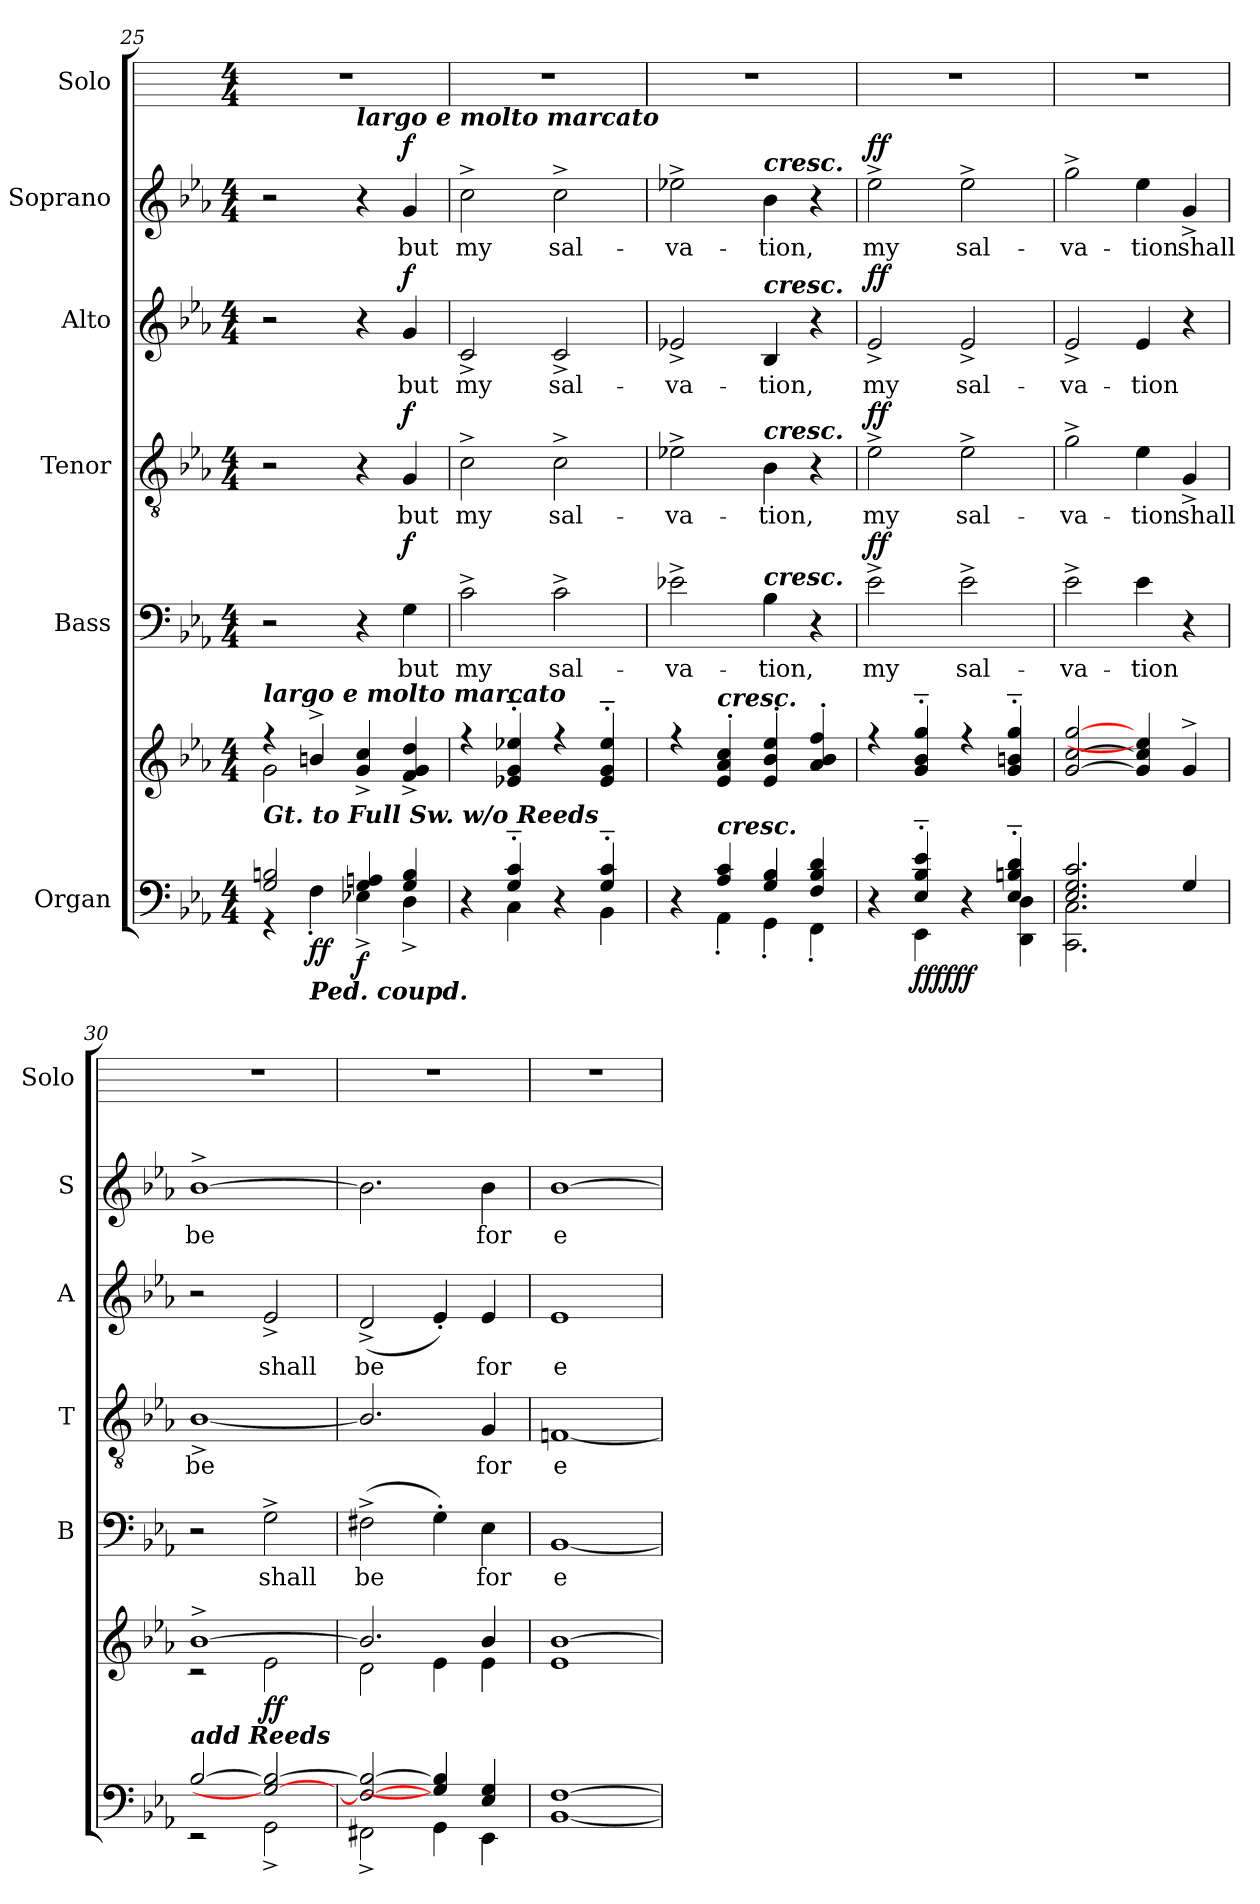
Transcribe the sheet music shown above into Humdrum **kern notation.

**kern	**kern	**dynam	**kern	**text	**dynam	**kern	**text	**dynam	**kern	**text	**dynam	**kern	**text	**dynam	**kern
*part6	*part6	*part6	*part5	*part5	*part5	*part4	*part4	*part4	*part3	*part3	*part3	*part2	*part2	*part2	*part1
*staff7	*staff6	*staff6/7	*staff5	*staff5	*staff5	*staff4	*staff4	*staff4	*staff3	*staff3	*staff3	*staff2	*staff2	*staff2	*staff1
*I"Organ	*	*	*I"Bass	*	*	*I"Tenor	*	*	*I"Alto	*	*	*I"Soprano	*	*	*I"Solo
*	*	*	*I'B	*	*	*I'T	*	*	*I'A	*	*	*I'S	*	*	*I'Solo
!!LO:LB:g=z
*clefF4	*clefG2	*	*clefF4	*	*	*clefGv2	*	*	*clefG2	*	*	*clefG2	*	*	*
*k[b-e-a-]	*k[b-e-a-]	*	*k[b-e-a-]	*	*	*k[b-e-a-]	*	*	*k[b-e-a-]	*	*	*k[b-e-a-]	*	*	*
*E-:	*E-:	*	*E-:	*	*	*E-:	*	*	*E-:	*	*	*E-:	*	*	*
*M4/4	*M4/4	*	*M4/4	*	*	*M4/4	*	*	*M4/4	*	*	*M4/4	*	*	*M4/4
=25	=25	=25	=25	=25	=25	=25	=25	=25	=25	=25	=25	=25	=25	=25	=25
*^	*^	*	*	*	*	*	*	*	*	*	*	*	*	*	*
!	!	!LO:TX:a:Bi:t=largo e molto marcato	!	!	!	!	!	!	!	!	!	!	!	!	!	!	!
!LO:TX:a:Bi:t=Gt. to Full Sw. w/o Reeds	!	!	!	!	!	!	!	!	!	!	!	!	!	!	!	!	!
2G/ 2Bn/	4r	4r	2g\	.	2r	.	.	2r	.	.	2r	.	.	2r	.	.	1r
!	!LO:TX:b:Bi:t=Ped. coupd.	!	!	!	!	!	!	!	!	!	!	!	!	!	!	!	!
!	!	!	!	!LO:DY:b=2	!	!	!	!	!	!	!	!	!	!	!	!	!
!	!	!	!	!LO:DY:n=1:b	!	!	!	!	!	!	!	!	!	!	!	!	!
.	4F'\	4bn^	.	f f	.	.	.	.	.	.	.	.	.	.	.	.	.
!	!	!	!	!	!	!	!	!	!	!	!	!	!	!LO:TX:a:Bi:t=largo e molto marcato	!	!	!
!	!	!	!	!LO:DY:n=2:b=2	!	!	!	!	!	!	!	!	!	!	!	!	!
4G/ 4An/	4E-X^\	4g^ 4cc^	2ryy	f	4r	.	.	4r	.	.	4r	.	.	4r	.	.	.
!	!	!	!	!	!	!LO:LY:b	!LO:DY:b	!	!LO:LY:b	!LO:DY:b	!	!LO:LY:b	!LO:DY:b	!	!LO:LY:b	!LO:DY:b	!
4G/ 4B/	4D^\	4f^ 4g^ 4dd^	.	.	4G	but	f	4G	but	f	4g	but	f	4g	but	f	.
=26	=26	=26	=26	=26	=26	=26	=26	=26	=26	=26	=26	=26	=26	=26	=26	=26	=26
!	!	!	!	!	!	!LO:LY:b	!	!	!LO:LY:b	!	!	!LO:LY:b	!	!	!LO:LY:b	!	!
4r	4ryy	4r	1ryy	.	2c^	my	.	2c^	my	.	2c^	my	.	2cc^	my	.	1r
4G/'~ 4c/'~	4C\	4e-X'~ 4g'~ 4ee-X'~	.	.	.	.	.	.	.	.	.	.	.	.	.	.	.
!	!	!	!	!	!	!LO:LY:b	!	!	!LO:LY:b	!	!	!LO:LY:b	!	!	!LO:LY:b	!	!
4r	4ryy	4r	.	.	2c^	sal-	.	2c^	sal-	.	2c^	sal-	.	2cc^	sal-	.	.
4G/'~ 4c/'~	4BB-\	4e-'~ 4g'~ 4ee-'~	.	.	.	.	.	.	.	.	.	.	.	.	.	.	.
=27	=27	=27	=27	=27	=27	=27	=27	=27	=27	=27	=27	=27	=27	=27	=27	=27	=27
!	!	!	!	!	!	!LO:LY:b	!	!	!LO:LY:b	!	!	!LO:LY:b	!	!	!LO:LY:b	!	!
4r	4ryy	4r	1ryy	.	2e-X^	-va-	.	2e-X^	-va-	.	2e-X^	-va-	.	2ee-X^	-va-	.	1r
!	!	!LO:TX:a:Bi:t=cresc.	!	!	!	!	!	!	!	!	!	!	!	!	!	!	!
!LO:TX:a:Bi:t=cresc.	!	!	!	!	!	!	!	!	!	!	!	!	!	!	!	!	!
4A-/ 4c/	4AA-'\	4e-' 4a-' 4cc'	.	.	.	.	.	.	.	.	.	.	.	.	.	.	.
!	!	!	!	!	!	!	!	!	!	!	!	!	!	!LO:TX:a:Bi:t=cresc.	!	!	!
!	!	!	!	!	!	!	!	!	!	!	!LO:TX:a:Bi:t=cresc.	!	!	!	!	!	!
!	!	!	!	!	!	!	!	!LO:TX:a:Bi:t=cresc.	!	!	!	!	!	!	!	!	!
!	!	!	!	!	!LO:TX:a:Bi:t=cresc.	!	!	!	!	!	!	!	!	!	!	!	!
!	!	!	!	!	!	!LO:LY:b	!	!	!LO:LY:b	!	!	!LO:LY:b	!	!	!LO:LY:b	!	!
4G/ 4B-/	4GG'\	4e-' 4b-' 4ee-'	.	.	4B-	-tion,	.	4B-	-tion,	.	4B-	-tion,	.	4b-	-tion,	.	.
4F/ 4B-/ 4d/	4FF'\	4a-' 4b-' 4ff'	.	.	4r	.	.	4r	.	.	4r	.	.	4r	.	.	.
=28	=28	=28	=28	=28	=28	=28	=28	=28	=28	=28	=28	=28	=28	=28	=28	=28	=28
!	!	!	!	!	!	!LO:LY:b	!LO:DY:b	!	!LO:LY:b	!LO:DY:b	!	!LO:LY:b	!LO:DY:b	!	!LO:LY:b	!LO:DY:b	!
4r	4ryy	4r	1ryy	.	2e-^	my	ff	2e-^	my	ff	2e-^	my	ff	2ee-^	my	ff	1r
!	!	!	!	!LO:DY:b=2	!	!	!	!	!	!	!	!	!	!	!	!	!
!	!	!	!	!LO:DY:n=1:b=2	!	!	!	!	!	!	!	!	!	!	!	!	!
!	!	!	!	!LO:DY:n=2:b	!	!	!	!	!	!	!	!	!	!	!	!	!
4E-/'~ 4B-/'~ 4e-/'~	4EE-\	4g'~ 4b-'~ 4gg'~	.	ff ff ff	.	.	.	.	.	.	.	.	.	.	.	.	.
!	!	!	!	!	!	!LO:LY:b	!	!	!LO:LY:b	!	!	!LO:LY:b	!	!	!LO:LY:b	!	!
4r	4ryy	4r	.	.	2e-^	sal-	.	2e-^	sal-	.	2e-^	sal-	.	2ee-^	sal-	.	.
4E-/'~ 4Bn/'~ 4d/'~	4DD\ 4D\	4g'~ 4bn'~ 4gg'~	.	.	.	.	.	.	.	.	.	.	.	.	.	.	.
=29	=29	=29	=29	=29	=29	=29	=29	=29	=29	=29	=29	=29	=29	=29	=29	=29	=29
!	!	!	!	!	!	!LO:LY:b	!	!	!LO:LY:b	!	!	!LO:LY:b	!	!	!LO:LY:b	!	!
2.E-/ 2.G/ 2.c/	2.CC\ 2.C\	[2g [2cc [2gg	1ryy	.	2e-^	-va-	.	2g^	-va-	.	2e-^	-va-	.	2gg^	-va-	.	1r
!	!	!	!	!	!	!LO:LY:b	!	!	!LO:LY:b	!	!	!LO:LY:b	!	!	!LO:LY:b	!	!
.	.	4g] 4cc] 4ee-]	.	.	4e-	-tion	.	4e-	-tion	.	4e-	-tion	.	4ee-	-tion	.	.
!	!	!	!	!	!	!	!	!	!LO:LY:b	!	!	!	!	!	!LO:LY:b	!	!
4G/	4ryy	4g^	.	.	4r	.	.	4G^	shall	.	4r	.	.	4g^	shall	.	.
=30	=30	=30	=30	=30	=30	=30	=30	=30	=30	=30	=30	=30	=30	=30	=30	=30	=30
!LO:TX:a:Bi:t=add Reeds	!	!	!	!	!	!	!	!	!	!	!	!	!	!	!	!	!
!	!	!	!	!	!	!	!	!	!LO:LY:b	!	!	!	!	!	!LO:LY:b	!	!
[2B-/	2r	[1b-^	2r	.	2r	.	.	[1B-^/	be	.	2r	.	.	[1b-^	be	.	1r
!	!	!	!	!LO:DY:b	!	!LO:LY:b	!	!	!	!	!	!LO:LY:b	!	!	!	!	!
2G/_ 2B-/_	2GG^\	.	2e-\	ff	2G^	shall	.	.	.	.	2e-^	shall	.	.	.	.	.
=31	=31	=31	=31	=31	=31	=31	=31	=31	=31	=31	=31	=31	=31	=31	=31	=31	=31
!	!	!	!	!	!	!LO:LY:b	!	!	!	!	!	!LO:LY:b	!	!	!	!	!
2F#/_ 2B-/_	2FF#X^\	2.b-/]	2d\	.	(2F#X^	be	.	2.B-/]	.	.	(<2d^	be	.	2.b-]	.	.	1r
4G/] 4B-/]	4GG\	.	4e-\	.	4G')	.	.	.	.	.	4e-')	.	.	.	.	.	.
!	!	!	!	!	!	!LO:LY:b	!	!	!LO:LY:b	!	!	!LO:LY:b	!	!	!LO:LY:b	!	!
4E-/ 4G/	4EE-\	4b-/	4e-\	.	4E-	for	.	4G	for	.	4e-	for	.	4b-	for	.	.
=32	=32	=32	=32	=32	=32	=32	=32	=32	=32	=32	=32	=32	=32	=32	=32	=32	=32
!	!	!	!	!	!	!LO:LY:b	!	!	!LO:LY:b	!	!	!LO:LY:b	!	!	!LO:LY:b	!	!
[1F/	[1BB-\	[1b-	1e-\	.	[1BB-	e-	.	[1Fn	e-	.	1e-	e-	.	[1b-	e-	.	1r
*v	*v	*	*	*	*	*	*	*	*	*	*	*	*	*	*	*	*
*	*v	*v	*	*	*	*	*	*	*	*	*	*	*	*	*	*
=	=	=	=	=	=	=	=	=	=	=	=	=	=	=	=
*-	*-	*-	*-	*-	*-	*-	*-	*-	*-	*-	*-	*-	*-	*-	*-
